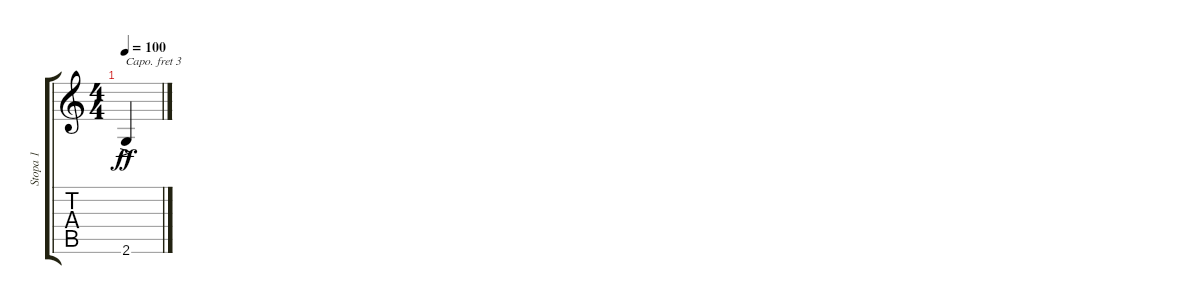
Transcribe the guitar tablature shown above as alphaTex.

\track ("Stopa 1" "Stopa 1") {instrument acousticguitarnylon}
\staff {score tabs}
\capo 3
\tuning (E4 B3 Gb3 D3 A2 D2) {hide}
\ts (4 4)
\tempo 100
\clef g2
\ks c
2.6{ac}.4{dy ff}
